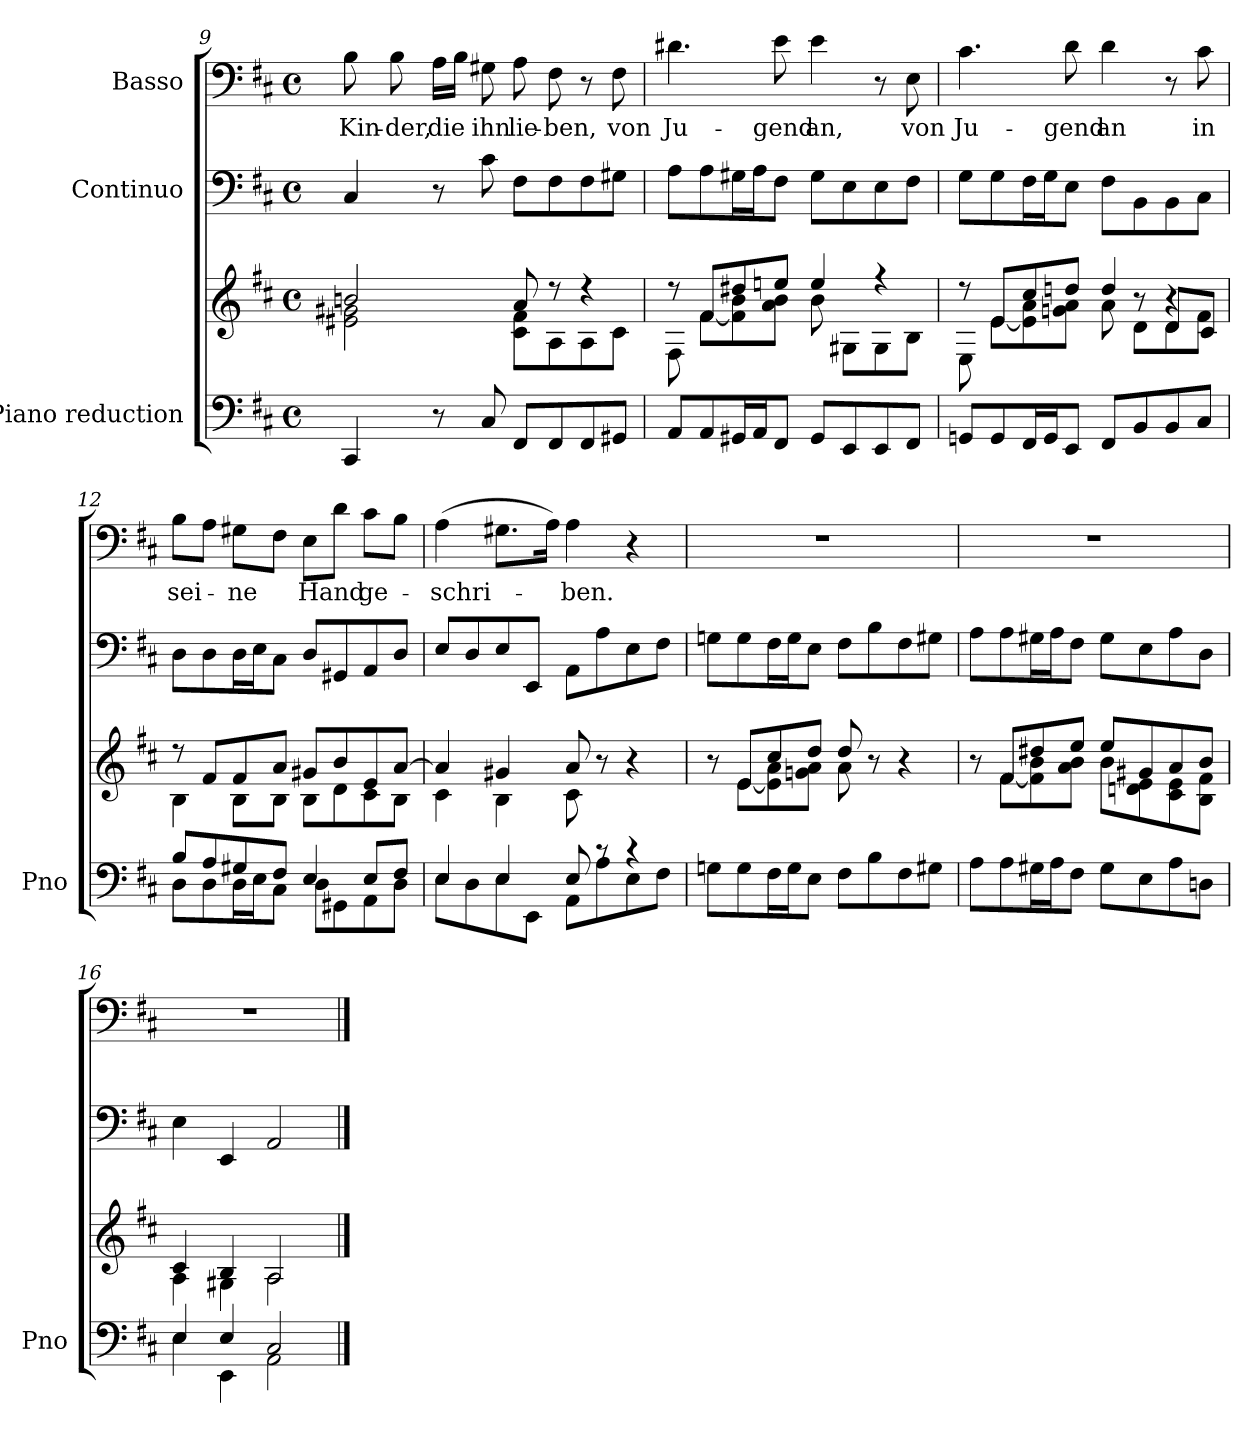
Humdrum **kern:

**kern	**kern	**kern	**kern	**text
*part3	*part3	*part2	*part1	*part1
*staff4	*staff3	*staff2	*staff1	*staff1
*I"Piano reduction	*	*I"Continuo	*I"Basso	*
*I'Pno	*	*	*	*
*clefF4	*clefG2	*clefF4	*clefF4	*
*k[f#c#]	*k[f#c#]	*k[f#c#]	*k[f#c#]	*
*M4/4	*M4/4	*M4/4	*M4/4	*
*met(c)	*met(c)	*met(c)	*met(c)	*
=9	=9	=9	=9	=9
*	*^	*	*	*
!	!	!	!	!	!LO:LY:b
4CC#/	2bn/	2e#X\ 2g#X\	4C#/	8B\	Kin-
!	!	!	!	!	!LO:LY:b
.	.	.	.	8B\	-der,
!	!	!	!	!	!LO:LY:b
8r	.	.	8r	16A\LL	die
.	.	.	.	16B\JJ	.
!	!	!	!	!	!LO:LY:b
8C#/	.	.	8c#\	8G#X\	ihn
!	!	!	!	!	!LO:LY:b
8FF#/L	8a/	8c#\ 8f#\L	8F#\L	8A\	lie-
!	!	!	!	!	!LO:LY:b
8FF#/	8r	8A\	8F#\	8F#\	-ben,
8FF#/	4r	8A\	8F#\	8r	.
!	!	!	!	!	!LO:LY:b
8GG#X/J	.	8c#\J	8G#X\J	8F#\	von
=10	=10	=10	=10	=10	=10
!	!	!	!	!	!LO:LY:b
8AA/L	8r	8F#\	8A\L	4.d#X\	Ju-
8AA/	8f#/L	[8f#\L	8A\	.	.
16GG#X/L	8dd#X/	8f#\] 8b\	16G#X\L	.	.
16AA/J	.	.	16A\J	.	.
!	!	!	!	!	!LO:LY:b
8FF#/J	8een/J	8a\ 8b\J	8F#\J	8e\	-gend
!	!	!	!	!	!LO:LY:b
8GG#/L	4ee/	8b\	8G#\L	4e\	an,
8EE/	.	8G#X\L	8E\	.	.
8EE/	4r	8G#\	8E\	8r	.
!	!	!	!	!	!LO:LY:b
8FF#/J	.	8B\J	8F#\J	8E\	von
=11	=11	=11	=11	=11	=11
*	*	*^	*	*	*
!	!	!	!	!	!	!LO:LY:b
8GGn/L	8r	8E\	2ryy	8G\L	4.c#\	Ju-
8GG/	8e/L	[8e\L	.	8G\	.	.
16FF#/L	8cc#/	8e\] 8a\	.	16F#\L	.	.
16GG/J	.	.	.	16G\J	.	.
!	!	!	!	!	!	!LO:LY:b
8EE/J	8ddn/J	8gn\ 8a\J	.	8E\J	8d\	-gend
!	!	!	!	!	!	!LO:LY:b
8FF#/L	4dd/	8a\	8ryy	8F#\L	4d\	an
8BB/	.	8d\L	8r	8BB\	.	.
8BB/	4r	8d\	8d/L	8BB\	8r	.
!	!	!	!	!	!	!LO:LY:b
8C#/J	.	8f#\J	8c#/J	8C#\J	8c#\	in
!!LO:LB:g=z
=12	=12	=12	=12	=12	=12	=12
*^	*	*	*	*	*	*
!	!	!	!	!	!	!	!LO:LY:b
*	*	*	*v	*v	*	*	*
8B/L	8D\L	8r	4B\	8D\L	8B\L	sei-
8A/	8D\	8f#/L	.	8D\	8A\J	.
!	!	!	!	!	!	!LO:LY:b
8G#X/	16D\L	8f#/	8B\L	16D\L	8G#X\L	-ne
.	16E\J	.	.	16E\J	.	.
8F#/J	8C#\J	8a/J	8B\J	8C#\J	8F#\J	.
!	!	!	!	!	!	!LO:LY:b
4E/	8D\L	8g#X/L	8B\L	8D/L	8E\L	Hand
.	8GG#X\	8b/	8d\	8GG#X/	8d\J	.
!	!	!	!	!	!	!LO:LY:b
8E/L	8AA\	8e/	8c#\	8AA/	8c#\L	ge-
8F#/J	8D\J	[8a/J	8B\J	8D/J	8B\J	.
=13	=13	=13	=13	=13	=13	=13
!	!	!	!	!	!	!LO:LY:b
4E/	8E\L	4a/]	4c#\	8E/L	(>4A\	-schri-
.	8D\	.	.	8D/	.	.
4E/	8E\	4g#X/	4B\	8E/	8.G#X\L	.
.	8EE\J	.	.	8EE/J	.	.
.	.	.	.	.	16A\Jk)	.
!	!	!	!	!	!	!LO:LY:b
8E/	8AA\L	8a/	8c#\	8AA\L	4A\	-ben.
8rc	8A\	8r	8ryy	8A\	.	.
4rc	8E\	4r	4ryy	8E\	4r	.
.	8F#\J	.	.	8F#\J	.	.
*v	*v	*	*	*	*	*
=14	=14	=14	=14	=14	=14
8Gn\L	8r	8ryy	8Gn\L	1r	.
8G\	8e/L	[8e\L	8G\	.	.
16F#\L	8cc#/	8e\] 8a\	16F#\L	.	.
16G\J	.	.	16G\J	.	.
8E\J	8dd/J	8gn\ 8a\J	8E\J	.	.
8F#\L	8dd/	8a\	8F#\L	.	.
8B\	8r	8ryy	8B\	.	.
8F#\	4r	4ryy	8F#\	.	.
8G#X\J	.	.	8G#X\J	.	.
=15	=15	=15	=15	=15	=15
8A\L	8r	8ryy	8A\L	1r	.
8A\	8f#/L	[8f#\L	8A\	.	.
16G#X\L	8dd#X/	8f#\] 8b\	16G#X\L	.	.
16A\J	.	.	16A\J	.	.
8F#\J	8ee/J	8a\ 8b\J	8F#\J	.	.
8G#\L	8ee/L	8b\L	8G#\L	.	.
8E\	8g#X/	8dn\ 8e\	8E\	.	.
8A\	8a/	8c#\ 8e\	8A\	.	.
8Dn\J	8b/J	8B\ 8f#\J	8D\J	.	.
=16	=16	=16	=16	=16	=16
*^	*	*	*	*	*
4E/	4E\	4c#/	4A\	4E\	1r	.
4E/	4EE\	4B/	4G#X\	4EE/	.	.
2C#/	2AA\	2A/	2A\	2AA/	.	.
*v	*v	*	*	*	*	*
*	*v	*v	*	*	*
==	==	==	==	==
*-	*-	*-	*-	*-
